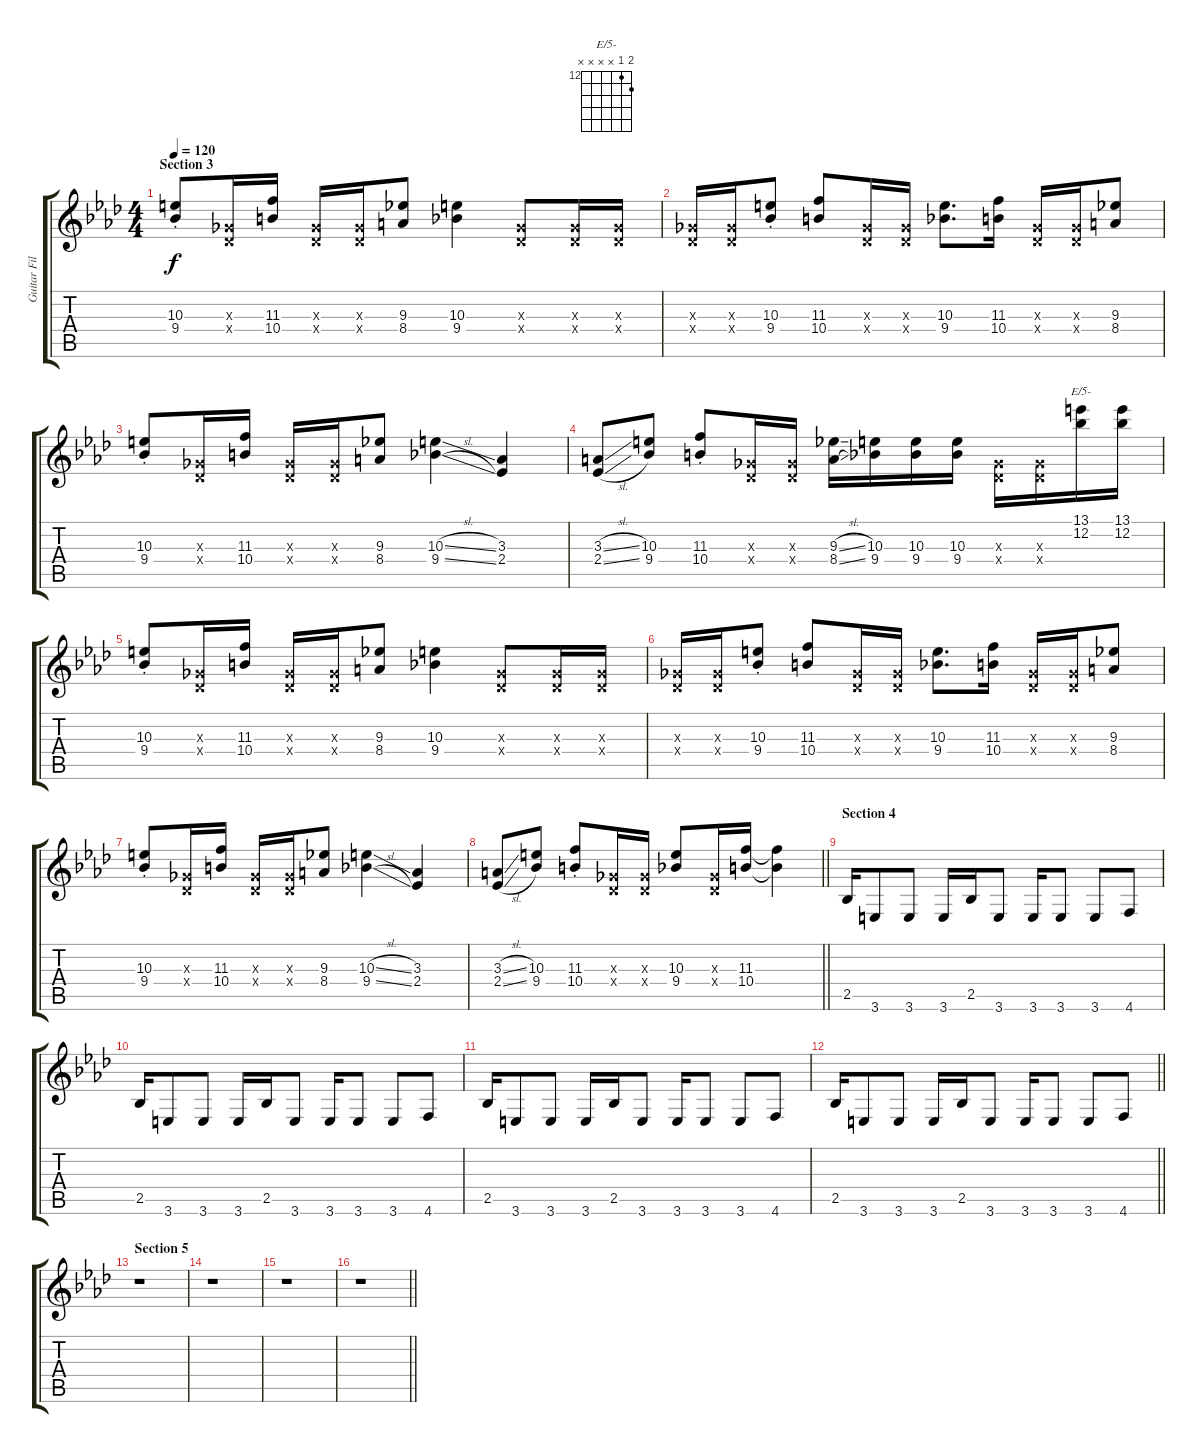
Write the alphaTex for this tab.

\track ("Guitar Fills" "Guitar Fil") {instrument electricguitarclean}
\staff {score tabs}
\tuning (Eb4 Bb3 Gb3 Db3 Ab2 Db2) {hide}
\chord ("E/5-" 13 12 x x x x) {firstfret 12}
\ts (4 4)
\section ("" "Section 3")
\tempo 120
\clef g2
\ks ab
(10.3{st} 9.4{st}).8{dy f} (0.3{x} 0.4{x}).16 (11.3 10.4).16 (0.3{x} 0.4{x}).16 (0.3{x} 0.4{x}).16 (9.3 8.4).8 (10.3 9.4).4 (0.3{x} 0.4{x}).8 (0.3{x} 0.4{x}).16 (0.3{x} 0.4{x}).16 |
(0.3{x} 0.4{x}).16 (0.3{x} 0.4{x}).16 (10.3 9.4{st}).8 (11.3 10.4).8 (0.3{x} 0.4{x}).16 (0.3{x} 0.4{x}).16 (10.3 9.4).8{d} (11.3 10.4).16 (0.3{x} 0.4{x}).16 (0.3{x} 0.4{x}).16 (9.3 8.4).8 |
(10.3{st} 9.4{st}).8 (0.3{x} 0.4{x}).16 (11.3 10.4).16 (0.3{x} 0.4{x}).16 (0.3{x} 0.4{x}).16 (9.3 8.4).8 (10.3{sl} 9.4{sl}).4 (3.3 2.4).4 |
(3.3{sl} 2.4{sl}).8 (10.3 9.4).8 (11.3{st} 10.4{st}).8 (0.3{x} 0.4{x}).16 (0.3{x} 0.4{x}).16 (9.3{sl} 8.4{sl}).16 (10.3 9.4).16 (10.3 9.4).16 (10.3 9.4).16 (0.3{x} 0.4{x}).16 (0.3{x} 0.4{x}).16 (13.1 12.2).16{ch "E/5-"} (13.1 12.2).16 |
(10.3{st} 9.4{st}).8 (0.3{x} 0.4{x}).16 (11.3 10.4).16 (0.3{x} 0.4{x}).16 (0.3{x} 0.4{x}).16 (9.3 8.4).8 (10.3 9.4).4 (0.3{x} 0.4{x}).8 (0.3{x} 0.4{x}).16 (0.3{x} 0.4{x}).16 |
(0.3{x} 0.4{x}).16 (0.3{x} 0.4{x}).16 (10.3 9.4{st}).8 (11.3 10.4).8 (0.3{x} 0.4{x}).16 (0.3{x} 0.4{x}).16 (10.3 9.4).8{d} (11.3 10.4).16 (0.3{x} 0.4{x}).16 (0.3{x} 0.4{x}).16 (9.3 8.4).8 |
(10.3{st} 9.4{st}).8 (0.3{x} 0.4{x}).16 (11.3 10.4).16 (0.3{x} 0.4{x}).16 (0.3{x} 0.4{x}).16 (9.3 8.4).8 (10.3{sl} 9.4{sl}).4 (3.3 2.4).4 |
\barLineRight lightlight
(3.3{sl} 2.4{sl}).8 (10.3 9.4).8 (11.3{st} 10.4{st}).8 (0.3{x} 0.4{x}).16 (0.3{x} 0.4{x}).16 (10.3 9.4).8 (0.3{x} 0.4{x}).16 (11.3 10.4).16 (11.3{t} 10.4{t}).4 |
\section ("" "Section 4")
2.5.16 3.6.8 3.6.8 3.6.16 2.5.16 3.6.8 3.6.16 3.6.8 3.6.8 4.6.8 |
2.5.16 3.6.8 3.6.8 3.6.16 2.5.16 3.6.8 3.6.16 3.6.8 3.6.8 4.6.8 |
2.5.16 3.6.8 3.6.8 3.6.16 2.5.16 3.6.8 3.6.16 3.6.8 3.6.8 4.6.8 |
\barLineRight lightlight
2.5.16 3.6.8 3.6.8 3.6.16 2.5.16 3.6.8 3.6.16 3.6.8 3.6.8 4.6.8 |
\section ("" "Section 5")
r.1 |
r.1 |
r.1 |
\barLineRight lightlight
r.1
